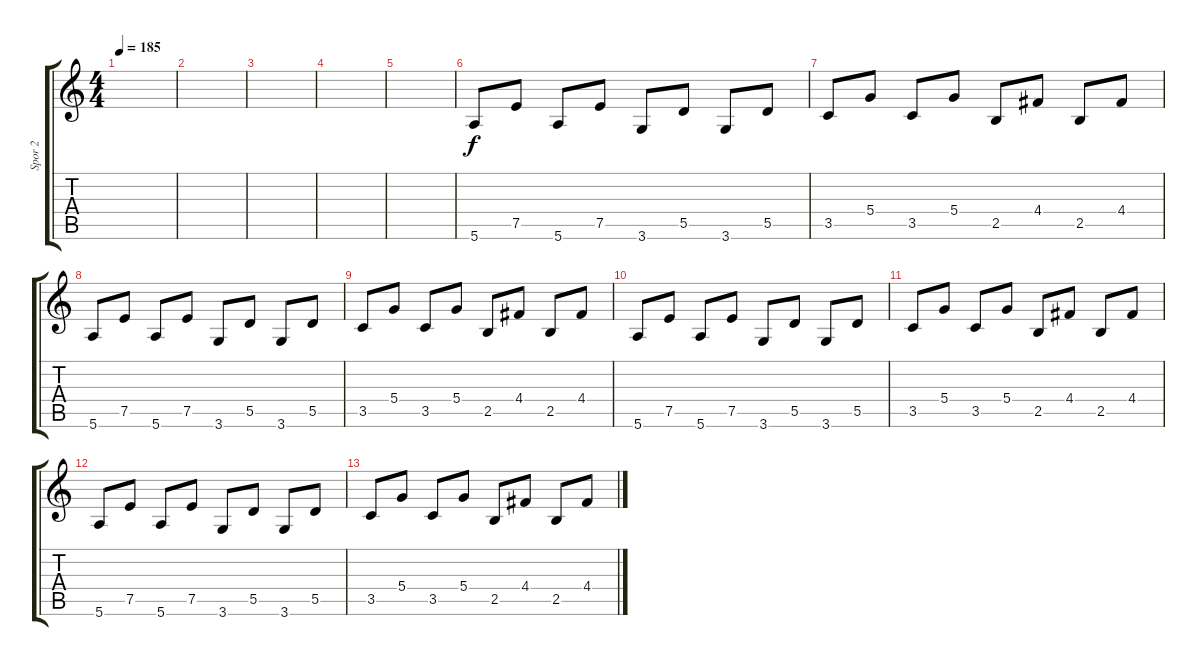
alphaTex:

\track ("Spor 2" "Spor 2") {instrument distortionguitar}
\staff {score tabs}
\tuning (E4 B3 G3 D3 A2 E2) {hide}
\ts (4 4)
\tempo 185
\clef g2
\ks c
|
|
|
|
|
5.6.8 7.5.8 5.6.8 7.5.8 3.6.8 5.5.8 3.6.8 5.5.8 |
3.5.8 5.4.8 3.5.8 5.4.8 2.5.8 4.4.8 2.5.8 4.4.8 |
5.6.8 7.5.8 5.6.8 7.5.8 3.6.8 5.5.8 3.6.8 5.5.8 |
3.5.8 5.4.8 3.5.8 5.4.8 2.5.8 4.4.8 2.5.8 4.4.8 |
5.6.8 7.5.8 5.6.8 7.5.8 3.6.8 5.5.8 3.6.8 5.5.8 |
3.5.8 5.4.8 3.5.8 5.4.8 2.5.8 4.4.8 2.5.8 4.4.8 |
5.6.8 7.5.8 5.6.8 7.5.8 3.6.8 5.5.8 3.6.8 5.5.8 |
3.5.8 5.4.8 3.5.8 5.4.8 2.5.8 4.4.8 2.5.8 4.4.8
